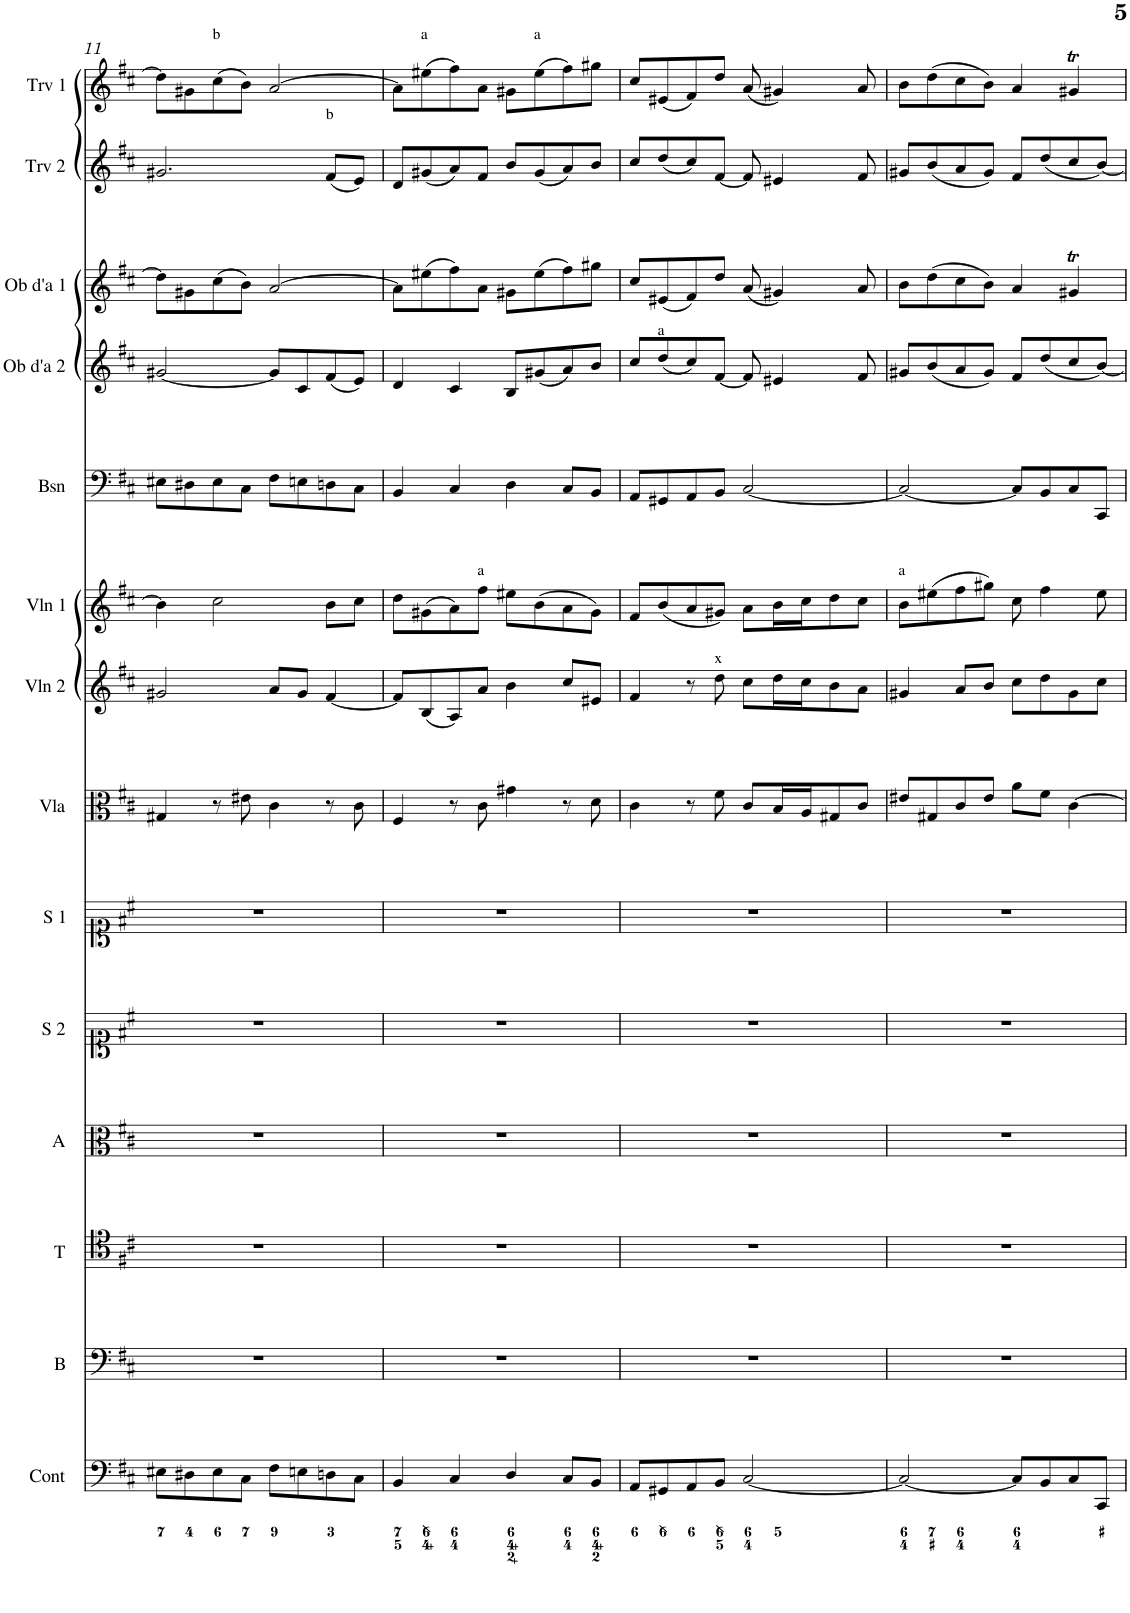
**kern	**kern	**kern	**kern	**kern	**kern	**kern	**kern	**kern	**kern	**kern	**kern	**kern	**kern
*part14	*part13	*part12	*part11	*part10	*part9	*part8	*part7	*part6	*part5	*part4	*part3	*part2	*part1
*staff14	*staff13	*staff12	*staff11	*staff10	*staff9	*staff8	*staff7	*staff6	*staff5	*staff4	*staff3	*staff2	*staff1
*I"Continuo	*I"Bass	*I"Tenor	*I"Alto	*I"Soprano 2	*I"Soprano 1	*I"Viola	*I"Violin 2	*I"Violin 1	*I"Bassoon	*I"Oboe d’amore 2	*I"Oboe d’amore 1	*I"Traverso 2	*I"Traverso 1
*I'Cont	*I'B	*I'T	*I'A	*I'S 2	*I'S 1	*I'Vla	*I'Vln 2	*I'Vln 1	*I'Bsn	*I'Ob d'a 2	*I'Ob d'a 1	*I'Trv 2	*I'Trv 1
!!LO:PB:g=z
*clefF4	*clefF4	*clefC4	*clefC3	*clefC1	*clefC1	*clefC3	*clefG2	*clefG2	*clefF4	*clefG2	*clefG2	*clefG2	*clefG2
*k[f#c#]	*k[f#c#]	*k[f#c#]	*k[f#c#]	*k[f#c#]	*k[f#c#]	*k[f#c#]	*k[f#c#]	*k[f#c#]	*k[f#c#]	*k[f#c#]	*k[f#c#]	*k[f#c#]	*k[f#c#]
*M4/4	*M4/4	*M4/4	*M4/4	*M4/4	*M4/4	*M4/4	*M4/4	*M4/4	*M4/4	*M4/4	*M4/4	*M4/4	*M4/4
*met(c)	*met(c)	*met(c)	*met(c)	*met(c)	*met(c)	*met(c)	*met(c)	*met(c)	*met(c)	*met(c)	*met(c)	*met(c)	*met(c)
=11	=11	=11	=11	=11	=11	=11	=11	=11	=11	=11	=11	=11	=11
8E#X\L	1r	1r	1r	1r	1r	4G#X/	2g#X/	4b\]	8E#X\L	[2g#X/	8dd\L]	2.g#X/	8dd\L]
8D#X\	.	.	.	.	.	.	.	.	8D#X\	.	8g#X\	.	8g#X\
!	!	!	!	!	!	!	!	!	!	!	!	!	!LO:TX:a:t=b
8E#\	.	.	.	.	.	8r	.	2cc#\	8E#\	.	(8cc#\	.	(8cc#\
8C#\J	.	.	.	.	.	8e#X\	.	.	8C#\J	.	8b\J)	.	8b\J)
8F#\L	.	.	.	.	.	4c#\	8a/L	.	8F#\L	8g#/L]	[2a/	.	[2a/
8En\	.	.	.	.	.	.	8g#/J	.	8En\	8c#/	.	.	.
!	!	!	!	!	!	!	!	!	!	!	!	!LO:TX:a:t=b	!
8Dn\	.	.	.	.	.	8r	[4f#/	8b\L	8Dn\	(8f#/	.	(8f#/L	.
8C#\J	.	.	.	.	.	8c#\	.	8cc#\J	8C#\J	8e/J)	.	8e/J)	.
=12	=12	=12	=12	=12	=12	=12	=12	=12	=12	=12	=12	=12	=12
4BB/	1r	1r	1r	1r	1r	4F#/	8f#/L]	8dd\L	4BB/	4d/	8a\L]	8d/L	8a\L]
!	!	!	!	!	!	!	!	!	!	!	!	!	!LO:TX:a:t=a
.	.	.	.	.	.	.	(8B/	(8g#X\	.	.	(8ee#X\	(8g#X/	(8ee#X\
4C#/	.	.	.	.	.	8r	8A/)	8a\)	4C#/	4c#/	8ff#\)	8a/)	8ff#\)
!	!	!	!	!	!	!	!	!LO:TX:a:t=a	!	!	!	!	!
.	.	.	.	.	.	8c#\	8a/J	8ff#\J	.	.	8a\J	8f#/J	8a\J
4D/	.	.	.	.	.	4g#X\	4b\	8ee#X\L	4D\	8B/L	8g#X\L	8b/L	8g#X\L
!	!	!	!	!	!	!	!	!	!	!	!	!	!LO:TX:a:t=a
.	.	.	.	.	.	.	.	(8b\	.	(8g#X/	(8ee#\	(8g#/	(8ee#\
8C#/L	.	.	.	.	.	8r	8cc#/L	8a\	8C#/L	8a/)	8ff#\)	8a/)	8ff#\)
8BB/J	.	.	.	.	.	8d\	8e#X/J	8g#\J)	8BB/J	8b/J	8gg#X\J	8b/J	8gg#X\J
=13	=13	=13	=13	=13	=13	=13	=13	=13	=13	=13	=13	=13	=13
8AA/L	1r	1r	1r	1r	1r	4c#\	4f#/	8f#/L	8AA/L	8cc#/L	8cc#/L	8cc#/L	8cc#/L
!	!	!	!	!	!	!	!	!	!	!LO:TX:a:t=a	!	!	!
8GG#X/	.	.	.	.	.	.	.	(8b/	8GG#X/	(8dd/	(8e#X/	(8dd/	(8e#X/
8AA/	.	.	.	.	.	8r	8r	8a/	8AA/	8cc#/)	8f#/)	8cc#/)	8f#/)
!	!	!	!	!	!	!	!LO:TX:a:t=x	!	!	!	!	!	!
8BB/J	.	.	.	.	.	8f#\	8dd\	8g#X/J)	8BB/J	[8f#/J	8dd/J	[8f#/J	8dd/J
[2C#/	.	.	.	.	.	8c#/L	8cc#\L	8a\L	[2C#/	8f#/]	(8a/	8f#/]	(8a/
.	.	.	.	.	.	16B/L	16dd\L	16b\L	.	4e#X/	4g#X/)	4e#X/	4g#X/)
.	.	.	.	.	.	16A/J	16cc#\J	16cc#\J	.	.	.	.	.
.	.	.	.	.	.	8G#X/	8b\	8dd\	.	.	.	.	.
.	.	.	.	.	.	8c#/J	8a\J	8cc#\J	.	8f#/	8a/	8f#/	8a/
=14	=14	=14	=14	=14	=14	=14	=14	=14	=14	=14	=14	=14	=14
!	!	!	!	!	!	!	!	!LO:TX:a:t=a	!	!	!	!	!
2C#/_	1r	1r	1r	1r	1r	8e#X/L	4g#X/	8b\L	2C#/_	8g#X/L	8b\L	8g#X/L	8b\L
.	.	.	.	.	.	8G#X/	.	(8ee#X\	.	(8b/	(8dd\	(8b/	(8dd\
.	.	.	.	.	.	8c#/	8a/L	8ff#\	.	8a/	8cc#\	8a/	8cc#\
.	.	.	.	.	.	8e#/J	8b/J	8gg#X\J)	.	8g#/J)	8b\J)	8g#/J)	8b\J)
8C#/L]	.	.	.	.	.	8a\L	8cc#\L	8cc#\	8C#/L]	8f#/L	4a/	8f#/L	4a/
8BB/	.	.	.	.	.	8f#\J	8dd\	4ff#\	8BB/	(8dd/	.	(8dd/	.
8C#/	.	.	.	.	.	[4c#\	8g#\	.	8C#/	8cc#/	4g#Xt/	8cc#/	4g#Xt/
8CC#/J	.	.	.	.	.	.	8cc#\J	8ee#\	8CC#/J	[8b/J)	.	[8b/J)	.
=	=	=	=	=	=	=	=	=	=	=	=	=	=
*-	*-	*-	*-	*-	*-	*-	*-	*-	*-	*-	*-	*-	*-
